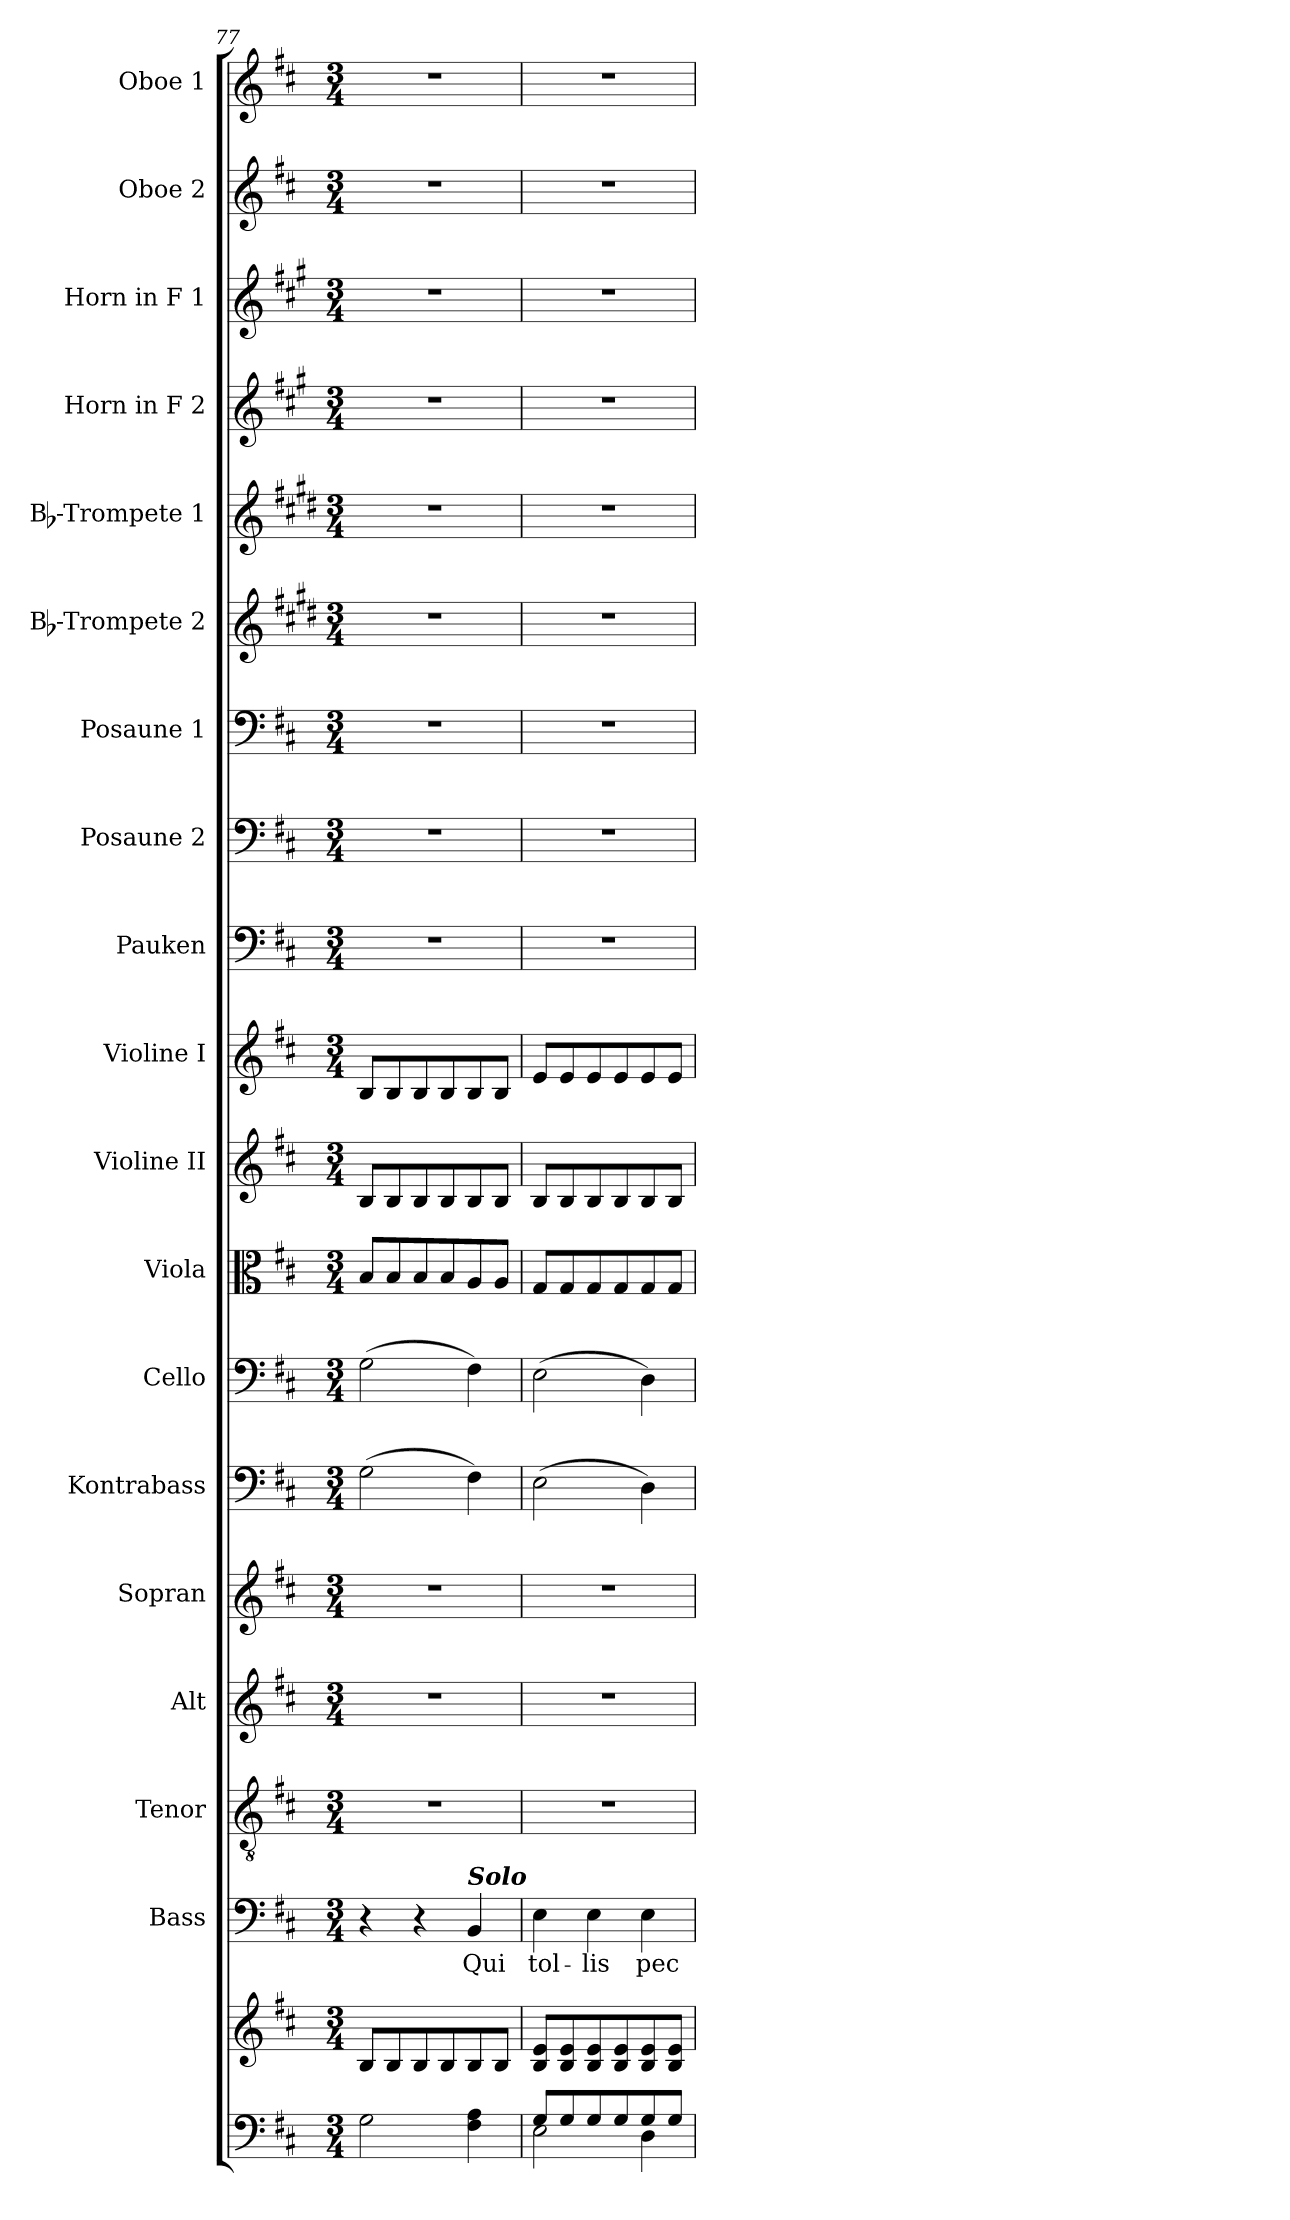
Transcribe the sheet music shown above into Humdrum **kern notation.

**kern	**kern	**kern	**text	**kern	**kern	**kern	**kern	**kern	**kern	**kern	**kern	**kern	**kern	**kern	**kern	**kern	**kern	**kern	**kern	**kern
*part19	*part19	*part18	*part18	*part17	*part16	*part15	*part14	*part13	*part12	*part11	*part10	*part9	*part8	*part7	*part6	*part5	*part4	*part3	*part2	*part1
*staff20	*staff19	*staff18	*staff18	*staff17	*staff16	*staff15	*staff14	*staff13	*staff12	*staff11	*staff10	*staff9	*staff8	*staff7	*staff6	*staff5	*staff4	*staff3	*staff2	*staff1
*	*	*I"Bass	*	*I"Tenor	*I"Alt	*I"Sopran	*I"Kontrabass	*I"Cello	*I"Viola	*I"Violine II	*I"Violine I	*I"Pauken	*I"Posaune 2	*I"Posaune 1	*I"Bb-Trompete 2	*I"Bb-Trompete 1	*I"Horn in F 2	*I"Horn in F 1	*I"Oboe 2	*I"Oboe 1
*	*	*I'B.	*	*I'T.	*I'A.	*I'S.	*I'Kb.	*	*I'Vla.	*I'Vl. II	*I'Vl. I	*I'Pk.	*I'Pos. 2	*I'Pos. 1	*I'Bb Trp. 2	*I'Bb Trp. 1	*	*	*I'Ob. 2	*I'Ob. 1
*clefF4	*clefG2	*clefF4	*	*clefGv2	*clefG2	*clefG2	*clefF4	*clefF4	*clefC3	*clefG2	*clefG2	*clefF4	*clefF4	*clefF4	*clefG2	*clefG2	*clefG2	*clefG2	*clefG2	*clefG2
*	*	*	*	*	*	*	*ITrd7c12	*	*	*	*	*	*	*	*ITrd1c2	*ITrd1c2	*ITrd4c7	*ITrd4c7	*	*
*k[f#c#]	*k[f#c#]	*k[f#c#]	*	*k[f#c#]	*k[f#c#]	*k[f#c#]	*k[f#c#]	*k[f#c#]	*k[f#c#]	*k[f#c#]	*k[f#c#]	*k[f#c#]	*k[f#c#]	*k[f#c#]	*k[f#c#]	*k[f#c#]	*k[f#c#]	*k[f#c#]	*k[f#c#]	*k[f#c#]
*D:	*D:	*D:	*	*D:	*D:	*D:	*D:	*D:	*D:	*D:	*D:	*D:	*D:	*D:	*D:	*D:	*D:	*D:	*D:	*D:
*M3/4	*M3/4	*M3/4	*	*M3/4	*M3/4	*M3/4	*M3/4	*M3/4	*M3/4	*M3/4	*M3/4	*M3/4	*M3/4	*M3/4	*M3/4	*M3/4	*M3/4	*M3/4	*M3/4	*M3/4
=77	=77	=77	=77	=77	=77	=77	=77	=77	=77	=77	=77	=77	=77	=77	=77	=77	=77	=77	=77	=77
2G\	8B/L	4r	.	2.r	2.r	2.r	(>2GG\	(>2G\	8B/L	8B/L	8B/L	2.r	2.r	2.r	2.r	2.r	2.r	2.r	2.r	2.r
.	8B/	.	.	.	.	.	.	.	8B/	8B/	8B/	.	.	.	.	.	.	.	.	.
.	8B/	4r	.	.	.	.	.	.	8B/	8B/	8B/	.	.	.	.	.	.	.	.	.
.	8B/	.	.	.	.	.	.	.	8B/	8B/	8B/	.	.	.	.	.	.	.	.	.
!	!	!LO:TX:a:Bi:t=Solo	!	!	!	!	!	!	!	!	!	!	!	!	!	!	!	!	!	!
!	!	!	!LO:LY:b	!	!	!	!	!	!	!	!	!	!	!	!	!	!	!	!	!
4F#\ 4A\	8B/	4BB/	Qui	.	.	.	4FF#\)	4F#\)	8A/	8B/	8B/	.	.	.	.	.	.	.	.	.
.	8B/J	.	.	.	.	.	.	.	8A/J	8B/J	8B/J	.	.	.	.	.	.	.	.	.
=78	=78	=78	=78	=78	=78	=78	=78	=78	=78	=78	=78	=78	=78	=78	=78	=78	=78	=78	=78	=78
*^	*	*	*	*	*	*	*	*	*	*	*	*	*	*	*	*	*	*	*	*
!	!	!	!	!LO:LY:b	!	!	!	!	!	!	!	!	!	!	!	!	!	!	!	!	!
8G/L	2E\	8B/ 8e/L	4E\	tol-	2.r	2.r	2.r	(>2EE\	(>2E\	8G/L	8B/L	8e/L	2.r	2.r	2.r	2.r	2.r	2.r	2.r	2.r	2.r
8G/	.	8B/ 8e/	.	.	.	.	.	.	.	8G/	8B/	8e/	.	.	.	.	.	.	.	.	.
!	!	!	!	!LO:LY:b	!	!	!	!	!	!	!	!	!	!	!	!	!	!	!	!	!
8G/	.	8B/ 8e/	4E\	-lis	.	.	.	.	.	8G/	8B/	8e/	.	.	.	.	.	.	.	.	.
8G/	.	8B/ 8e/	.	.	.	.	.	.	.	8G/	8B/	8e/	.	.	.	.	.	.	.	.	.
!	!	!	!	!LO:LY:b	!	!	!	!	!	!	!	!	!	!	!	!	!	!	!	!	!
8G/	4D\	8B/ 8e/	4E\	pec-	.	.	.	4DD\)	4D\)	8G/	8B/	8e/	.	.	.	.	.	.	.	.	.
8G/J	.	8B/ 8e/J	.	.	.	.	.	.	.	8G/J	8B/J	8e/J	.	.	.	.	.	.	.	.	.
*v	*v	*	*	*	*	*	*	*	*	*	*	*	*	*	*	*	*	*	*	*	*
=	=	=	=	=	=	=	=	=	=	=	=	=	=	=	=	=	=	=	=	=
*-	*-	*-	*-	*-	*-	*-	*-	*-	*-	*-	*-	*-	*-	*-	*-	*-	*-	*-	*-	*-
